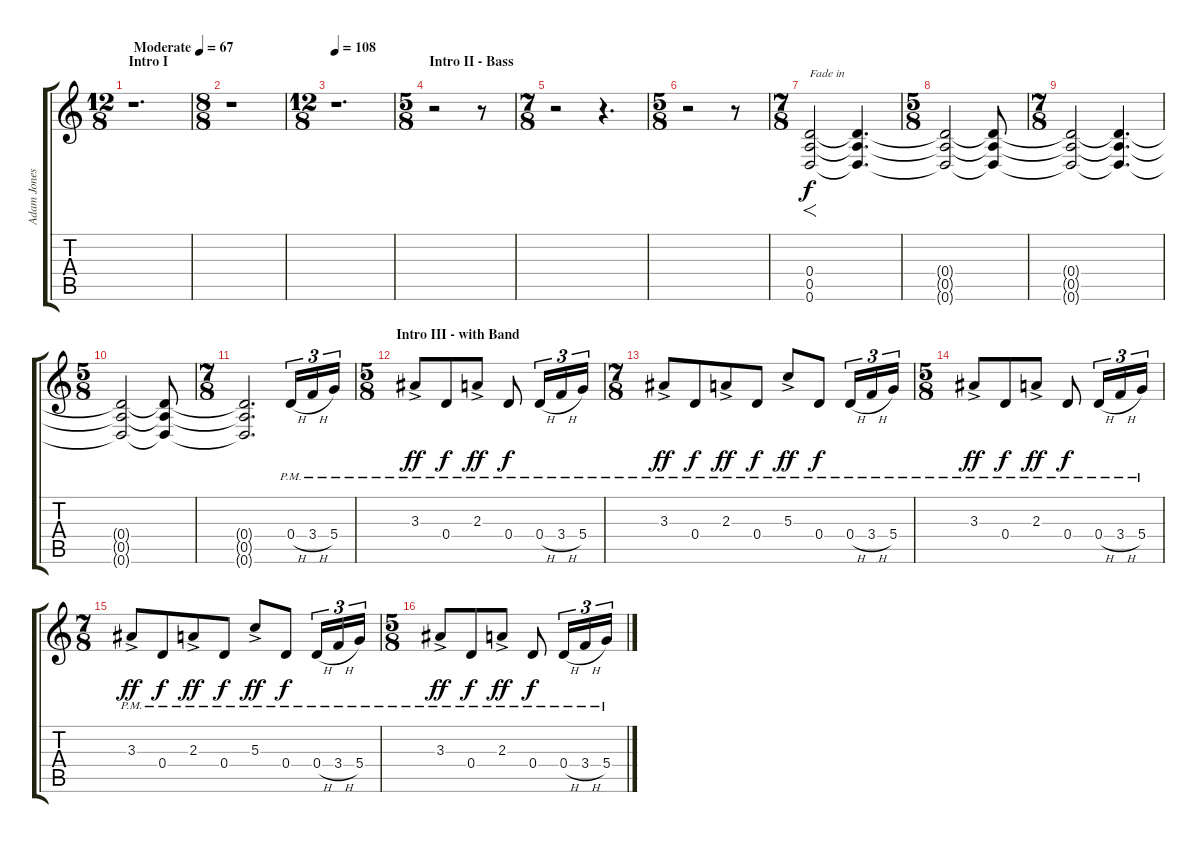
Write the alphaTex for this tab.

\track ("Adam Jones (Guitar I)" "Adam Jones") {instrument distortionguitar}
\staff {score tabs}
\tuning (E4 B3 G3 D3 A2 D2) {hide}
\ts (12 8)
\section ("" "Intro I")
\tempo (67 "Moderate")
\clef g2
\ks c
r.1{d dy f instrument distortionguitar} |
\ts (8 8)
r.1 |
\ts (12 8)
\tempo 108
r.1{d} |
\ts (5 8)
\section ("" "Intro II - Bass")
r.2 r.8 |
\ts (7 8)
r.2 r.4{d} |
\ts (5 8)
r.2 r.8 |
\ts (7 8)
(0.4 0.5 0.6).2{f txt "Fade in"} (0.4{t} 0.5{t} 0.6{t}).4{d} |
\ts (5 8)
(0.4{t} 0.5{t} 0.6{t}).2 (0.4{t} 0.5{t} 0.6{t}).8 |
\ts (7 8)
(0.4{t} 0.5{t} 0.6{t}).2 (0.4{t} 0.5{t} 0.6{t}).4{d} |
\ts (5 8)
(0.4{t} 0.5{t} 0.6{t}).2 (0.4{t} 0.5{t} 0.6{t}).8 |
\ts (7 8)
(0.4{t} 0.5{t} 0.6{t}).2{d} 0.4{h pm}.16{tu (3 2)} 3.4{h pm}.16{tu (3 2)} 5.4{pm}.16{tu (3 2)} |
\ts (5 8)
\section ("" "Intro III - with Band")
3.3{ac pm}.8{dy ff} 0.4{pm}.8{dy f} 2.3{ac pm}.8{dy ff} 0.4{pm}.8{dy f} 0.4{h pm}.16{tu (3 2)} 3.4{h pm}.16{tu (3 2)} 5.4{pm}.16{tu (3 2)} |
\ts (7 8)
3.3{ac pm}.8{dy ff} 0.4{pm}.8{dy f} 2.3{ac pm}.8{dy ff} 0.4{pm}.8{dy f} 5.3{ac pm}.8{dy ff} 0.4{pm}.8{dy f} 0.4{h pm}.16{tu (3 2)} 3.4{h pm}.16{tu (3 2)} 5.4{pm}.16{tu (3 2)} |
\ts (5 8)
3.3{ac pm}.8{dy ff} 0.4{pm}.8{dy f} 2.3{ac pm}.8{dy ff} 0.4{pm}.8{dy f} 0.4{h pm}.16{tu (3 2)} 3.4{h pm}.16{tu (3 2)} 5.4{pm}.16{tu (3 2)} |
\ts (7 8)
3.3{ac pm}.8{dy ff} 0.4{pm}.8{dy f} 2.3{ac pm}.8{dy ff} 0.4{pm}.8{dy f} 5.3{ac pm}.8{dy ff} 0.4{pm}.8{dy f} 0.4{h pm}.16{tu (3 2)} 3.4{h pm}.16{tu (3 2)} 5.4{pm}.16{tu (3 2)} |
\ts (5 8)
3.3{ac pm}.8{dy ff} 0.4{pm}.8{dy f} 2.3{ac pm}.8{dy ff} 0.4{pm}.8{dy f} 0.4{h pm}.16{tu (3 2)} 3.4{h pm}.16{tu (3 2)} 5.4{pm}.16{tu (3 2)}
